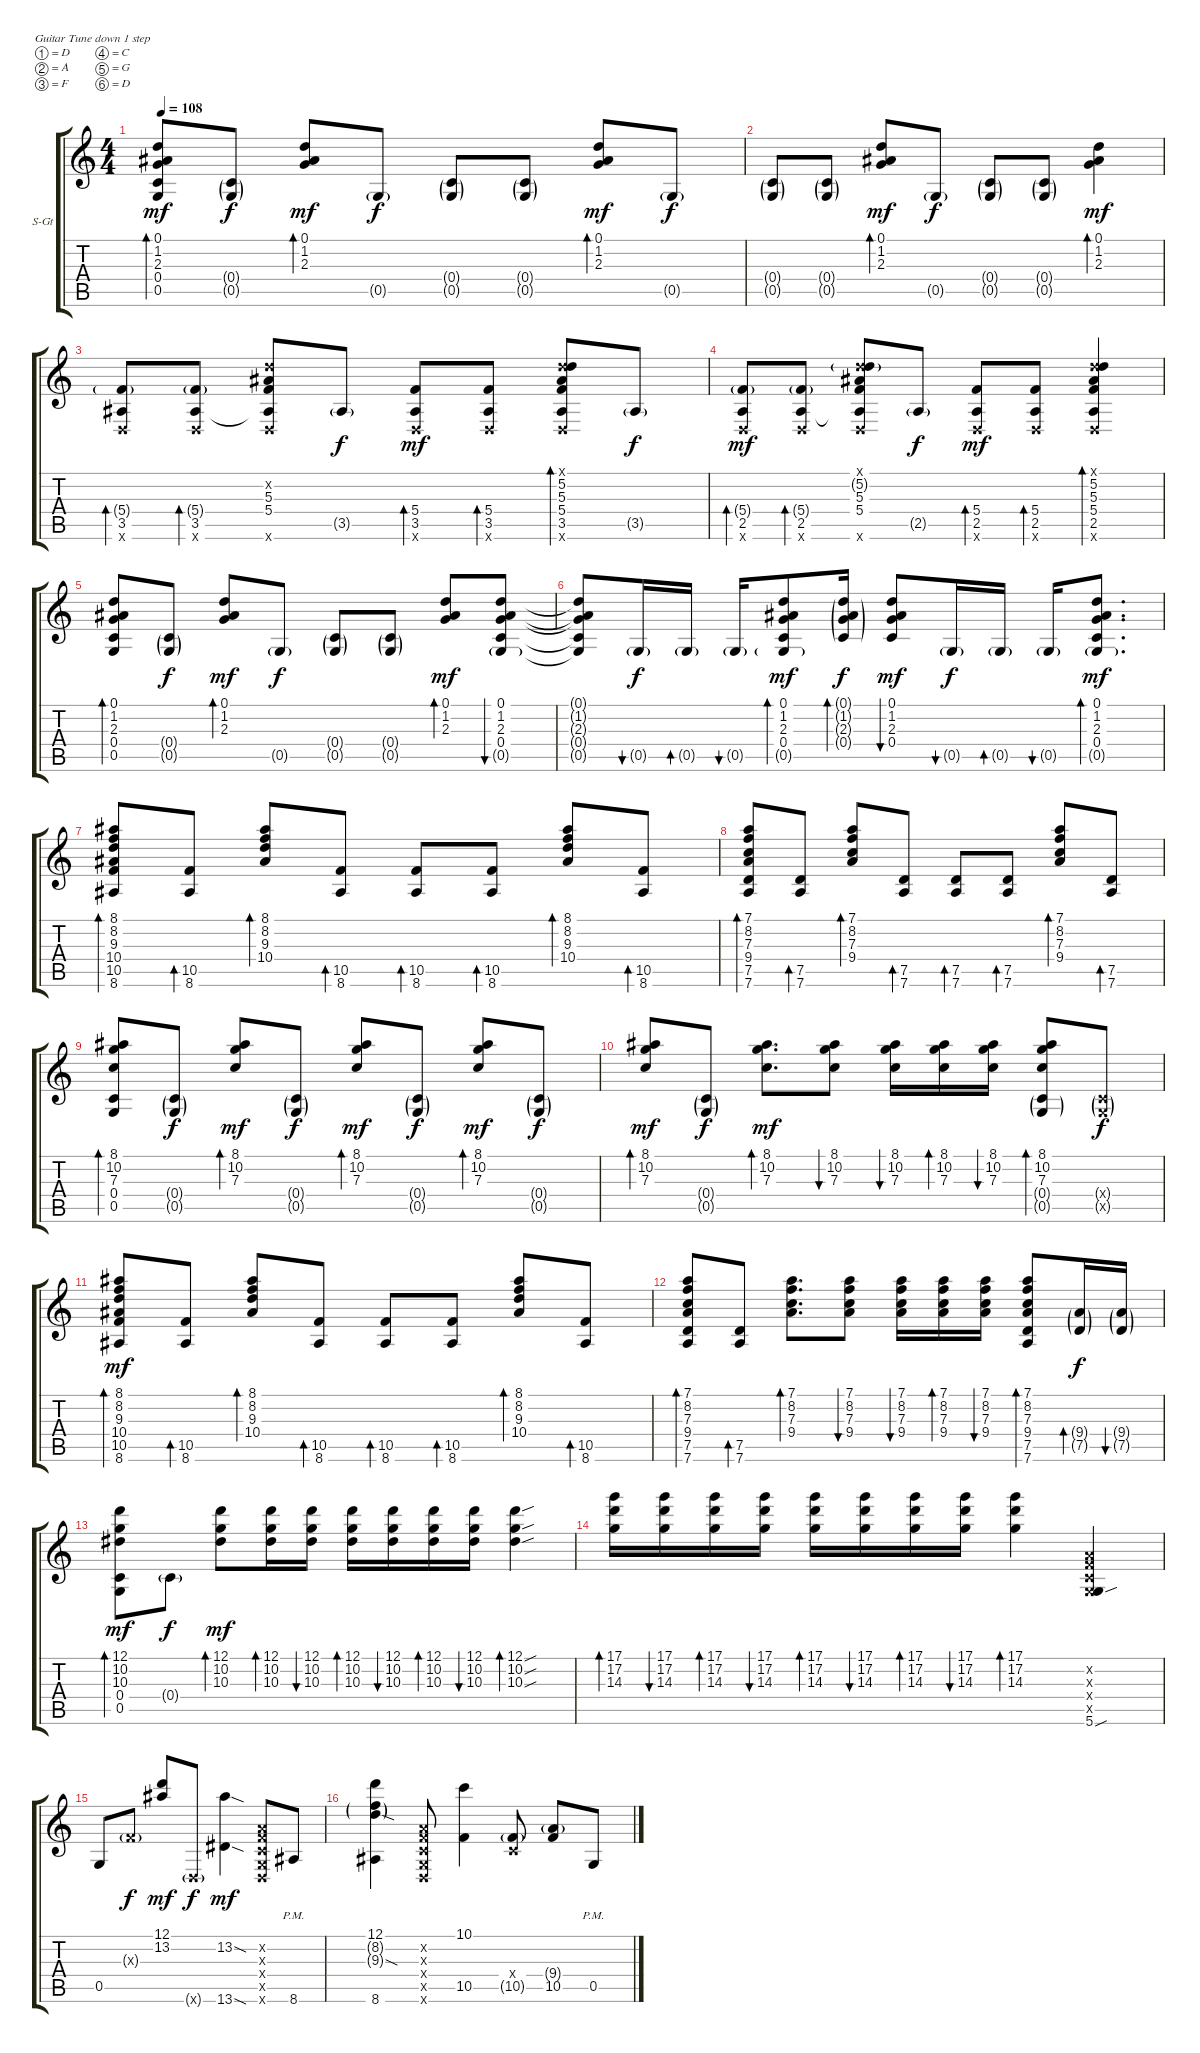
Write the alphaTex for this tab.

\bracketExtendMode groupsimilarinstruments
\firstSystemTrackNameOrientation horizontal
\otherSystemsTrackNameOrientation horizontal
\track ("Steel Guitar" "S-Gt") {instrument acousticguitarsteel}
\staff {score tabs}
\tuning (D4 A3 F3 C3 G2 D2)
\ts (4 4)
\tempo 108
\clef g2
\ks c
(0.1 1.2 2.3 0.4 0.5).8{bd 30 dy mf} (0.4{g} 0.5{g}).8{dy f} (0.1 1.2 2.3).8{bd 30 dy mf} 0.5{g}.8{dy f} (0.4{g} 0.5{g}).8 (0.4{g} 0.5{g}).8 (0.1 1.2 2.3).8{bd 30 dy mf} 0.5{g}.8{dy f} |
(0.4{g} 0.5{g}).8 (0.4{g} 0.5{g}).8 (0.1 1.2 2.3).8{bd 30 dy mf} 0.5{g}.8{dy f} (0.4{g} 0.5{g}).8 (0.4{g} 0.5{g}).8 (0.1 1.2 2.3).4{bd 30 dy mf} |
(5.4{g} 3.5 0.6{x}).8{bd 30} (5.4{g} 3.5 0.6{x}).8{bd 30} (5.2{x} 5.3 5.4 3.5{t} 0.6{x}).8 3.5{g}.8{dy f} (5.4 3.5 0.6{x}).8{bd 30 dy mf} (5.4 3.5 0.6{x}).8{bd 30} (0.1{x} 5.2 5.3 5.4 3.5 0.6{x}).8{bd 30} 3.5{g}.8{dy f} |
(5.4{g} 2.5 0.6{x}).8{bd 30 dy mf} (5.4{g} 2.5 0.6{x}).8{bd 30} (0.1{x} 5.2{g} 5.3 5.4 2.5{t} 0.6{x}).8 2.5{g}.8{dy f} (5.4 2.5 0.6{x}).8{bd 30 dy mf} (5.4 2.5 0.6{x}).8{bd 30} (0.1{x} 5.2 5.3 5.4 2.5 0.6{x}).4{bd 30} |
(0.1 1.2 2.3 0.4 0.5).8{bd 30} (0.4{g} 0.5{g}).8{dy f} (0.1 1.2 2.3).8{bd 30 dy mf} 0.5{g}.8{dy f} (0.4{g} 0.5{g}).8 (0.4{g} 0.5{g}).8 (0.1 1.2 2.3).8{bd 30 dy mf} (0.1 1.2 2.3 0.4 0.5{g}).8{bu 30} |
(0.1{t} 1.2{t} 2.3{t} 0.4{t} 0.5{t}).8 0.5{g}.16{bu 30 dy f} 0.5{g}.16{bd 30} 0.5{g}.16{bu 30} (0.1 1.2 2.3 0.4 0.5{g}).8{bd 30 dy mf} (0.1{g} 1.2{g} 2.3{g} 0.4{g}).16{bd 30 dy f} (0.1 1.2 2.3 0.4).8{bu 30 dy mf} 0.5{g}.16{bu 30 dy f} 0.5{g}.16{bd 30} 0.5{g}.16{bu 30} (0.1 1.2 2.3 0.4 0.5{g}).8{d bd 30 dy mf} |
(8.1 8.2 9.3 10.4 10.5 8.6).8{bd 60} (10.5 8.6).8{bd 30} (8.1 8.2 9.3 10.4).8{bd 30} (10.5 8.6).8{bd 60} (10.5 8.6).8{bd 60} (10.5 8.6).8{bd 60} (8.1 8.2 9.3 10.4).8{bd 60} (10.5 8.6).8{bd 30} |
(7.1 8.2 7.3 9.4 7.5 7.6).8{bd 60} (7.5 7.6).8{bd 30} (7.1 8.2 7.3 9.4).8{bd 30} (7.5 7.6).8{bd 60} (7.5 7.6).8{bd 60} (7.5 7.6).8{bd 60} (7.1 8.2 7.3 9.4).8{bd 60} (7.5 7.6).8{bd 30} |
(8.1 10.2 7.3 0.4 0.5).8{bd 30} (0.4{g} 0.5{g}).8{dy f} (8.1 10.2 7.3).8{bd 30 dy mf} (0.4{g} 0.5{g}).8{dy f} (8.1 10.2 7.3).8{bd 30 dy mf} (0.4{g} 0.5{g}).8{dy f} (8.1 10.2 7.3).8{bd 60 dy mf} (0.4{g} 0.5{g}).8{dy f} |
(8.1 10.2 7.3).8{bd 60 dy mf} (0.4{g} 0.5{g}).8{dy f} (8.1 10.2 7.3).8{d bd 60 dy mf} (8.1 10.2 7.3).8{bu 60} (8.1 10.2 7.3).16{bu 60} (8.1 10.2 7.3).16{bd 60} (8.1 10.2 7.3).16{bu 60} (8.1 10.2 7.3 0.4{g} 0.5{g}).8{bd 60} (0.4{g x} 0.5{g x}).8{dy f} |
(8.1 8.2 9.3 10.4 10.5 8.6).8{bd 60 dy mf} (10.5 8.6).8{bd 30} (8.1 8.2 9.3 10.4).8{bd 30} (10.5 8.6).8{bd 60} (10.5 8.6).8{bd 60} (10.5 8.6).8{bd 60} (8.1 8.2 9.3 10.4).8{bd 60} (10.5 8.6).8{bd 30} |
(7.1 8.2 7.3 9.4 7.5 7.6).8{bd 60} (7.5 7.6).8{bd 30} (7.1 8.2 7.3 9.4).8{d bd 30} (7.1 8.2 7.3 9.4).8{bu 30} (7.1 8.2 7.3 9.4).16{bu 30} (7.1 8.2 7.3 9.4).16{bd 30} (7.1 8.2 7.3 9.4).16{bu 30} (7.1 8.2 7.3 9.4 7.5 7.6).8{bd 30} (9.4{g} 7.5{g}).16{bd 30 dy f} (9.4{g} 7.5{g}).16{bu 30} |
(12.1 10.2 10.3 0.4 0.5).8{bd 30 dy mf} 0.4{g}.8{dy f} (12.1 10.2 10.3).8{bd 30 dy mf} (12.1 10.2 10.3).16{bd 30} (12.1 10.2 10.3).16{bu 30} (12.1 10.2 10.3).16{bd 30} (12.1 10.2 10.3).16{bu 30} (12.1 10.2 10.3).16{bd 30} (12.1 10.2 10.3).16{bu 30} (12.1{sou} 10.2{sou} 10.3{sou}).4{bd 30} |
(17.1 17.2 14.3).16{bd 30} (17.1 17.2 14.3).16{bu 30} (17.1 17.2 14.3).16{bd 30} (17.1 17.2 14.3).16{bu 30} (17.1 17.2 14.3).16{bd 30} (17.1 17.2 14.3).16{bu 30} (17.1 17.2 14.3).16{bd 30} (17.1 17.2 14.3).16{bu 30} (17.1 17.2 14.3).4{bd 30} (0.2{x} 0.3{x} 0.4{x} 0.5{x} 5.6{sou}).4 |
0.5.8 0.3{g x}.8{dy f} (12.1 13.2).8{dy mf} 0.6{g x}.8{dy f} (13.2{sod} 13.6{sod}).4{dy mf} (0.2{x} 0.3{x} 0.4{x} 0.5{x} 0.6{x}).8 8.6{pm}.8 |
(12.1 8.2{g} 9.3{sod g} 8.6).4 (0.2{x} 0.3{x} 0.4{x} 0.5{x} 0.6{x}).8 (10.1 10.5).4 (0.4{x} 10.5{g}).8 (9.4{g} 10.5).8 0.5{pm}.8
